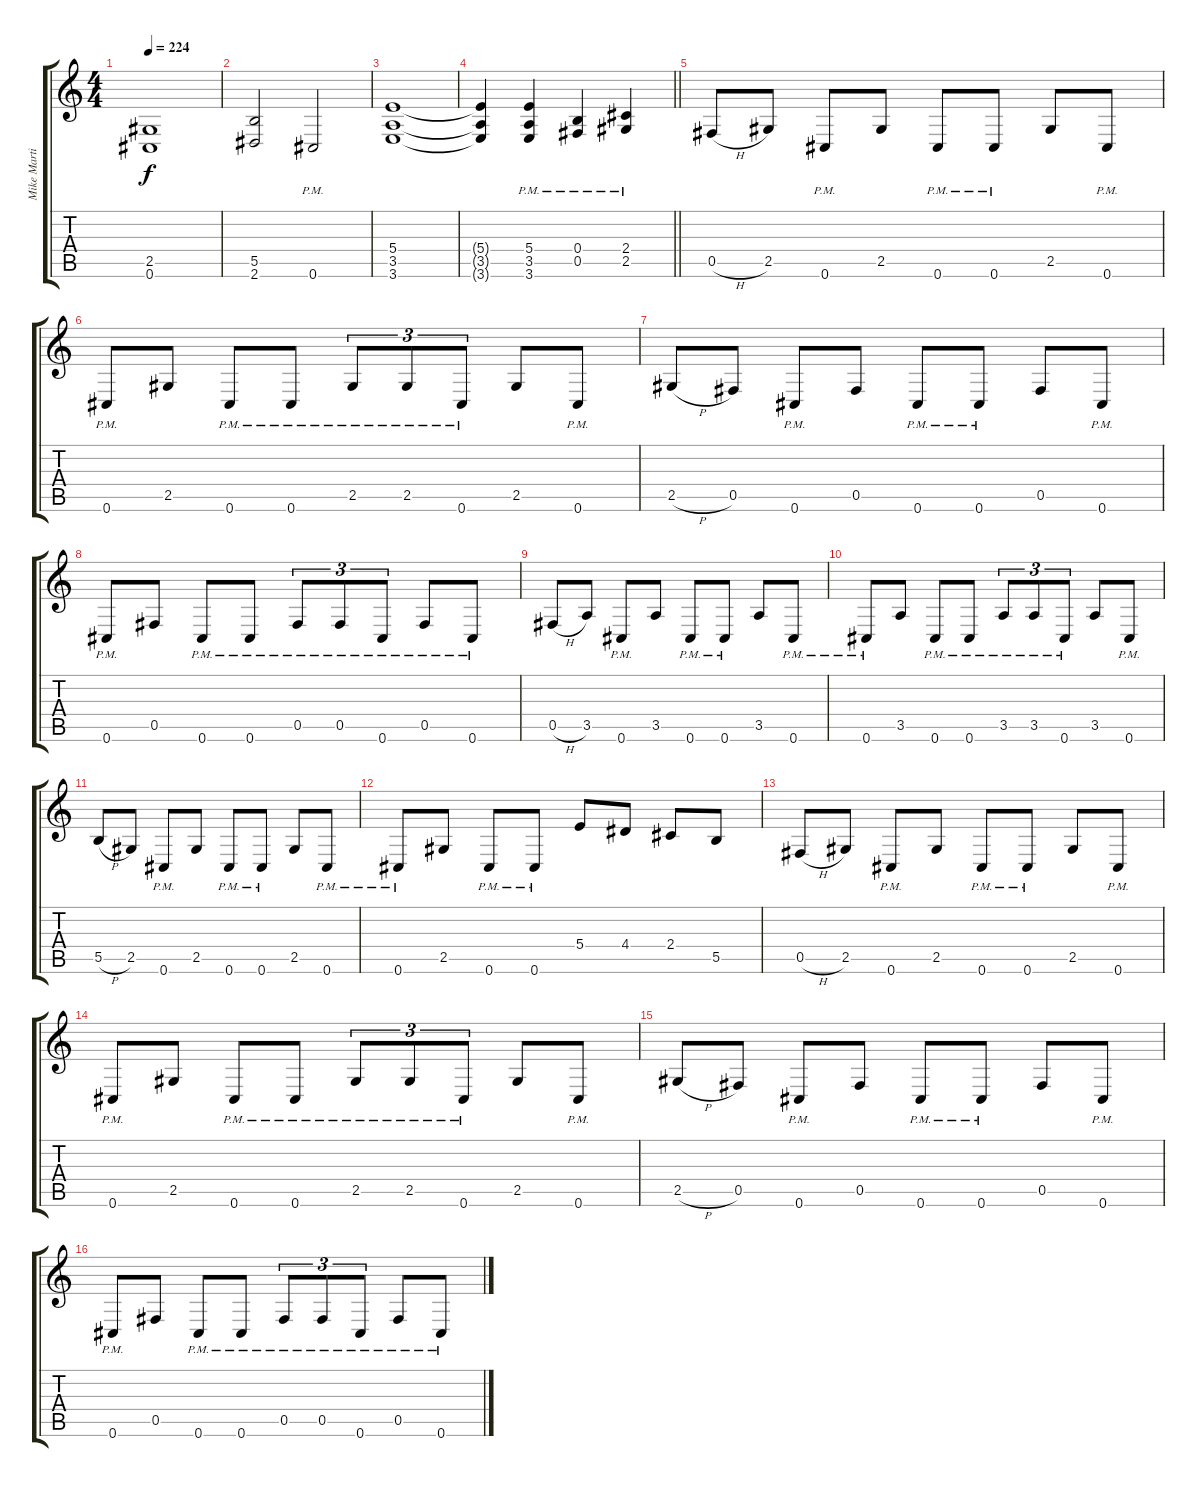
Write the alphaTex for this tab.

\track ("Mike Martin Rhythm" "Mike Marti") {instrument distortionguitar}
\staff {score tabs}
\tuning (Db4 Ab3 E3 B2 Gb2 Db2) {hide}
\ts (4 4)
\tempo 224
\clef g2
\ks c
(2.5 0.6).1{dy f} |
(5.5 2.6).2 0.6{pm}.2 |
(5.4 3.5 3.6).1 |
\barLineRight lightlight
(5.4{t} 3.5{t} 3.6{t}).4 (5.4 3.5 3.6{pm}).4 (0.4 0.5{pm}).4 (2.4 2.5{pm}).4 |
0.5{h}.8 2.5.8 0.6{pm}.8 2.5.8 0.6{pm}.8 0.6{pm}.8 2.5.8 0.6{pm}.8 |
0.6{pm}.8 2.5.8 0.6{pm}.8 0.6{pm}.8 2.5{pm}.8{tu (3 2)} 2.5{pm}.8{tu (3 2)} 0.6{pm}.8{tu (3 2)} 2.5.8 0.6{pm}.8 |
2.5{h}.8 0.5.8 0.6{pm}.8 0.5.8 0.6{pm}.8 0.6{pm}.8 0.5.8 0.6{pm}.8 |
0.6{pm}.8 0.5.8 0.6{pm}.8 0.6{pm}.8 0.5{pm}.8{tu (3 2)} 0.5{pm}.8{tu (3 2)} 0.6{pm}.8{tu (3 2)} 0.5{pm}.8 0.6{pm}.8 |
0.5{h}.8 3.5.8 0.6{pm}.8 3.5.8 0.6{pm}.8 0.6{pm}.8 3.5.8 0.6{pm}.8 |
0.6{pm}.8 3.5.8 0.6{pm}.8 0.6{pm}.8 3.5{pm}.8{tu (3 2)} 3.5{pm}.8{tu (3 2)} 0.6{pm}.8{tu (3 2)} 3.5.8 0.6{pm}.8 |
5.5{h}.8 2.5.8 0.6{pm}.8 2.5.8 0.6{pm}.8 0.6{pm}.8 2.5.8 0.6{pm}.8 |
0.6{pm}.8 2.5.8 0.6{pm}.8 0.6{pm}.8 5.4.8 4.4.8 2.4.8 5.5.8 |
0.5{h}.8 2.5.8 0.6{pm}.8 2.5.8 0.6{pm}.8 0.6{pm}.8 2.5.8 0.6{pm}.8 |
0.6{pm}.8 2.5.8 0.6{pm}.8 0.6{pm}.8 2.5{pm}.8{tu (3 2)} 2.5{pm}.8{tu (3 2)} 0.6{pm}.8{tu (3 2)} 2.5.8 0.6{pm}.8 |
2.5{h}.8 0.5.8 0.6{pm}.8 0.5.8 0.6{pm}.8 0.6{pm}.8 0.5.8 0.6{pm}.8 |
0.6{pm}.8 0.5.8 0.6{pm}.8 0.6{pm}.8 0.5{pm}.8{tu (3 2)} 0.5{pm}.8{tu (3 2)} 0.6{pm}.8{tu (3 2)} 0.5{pm}.8 0.6{pm}.8
